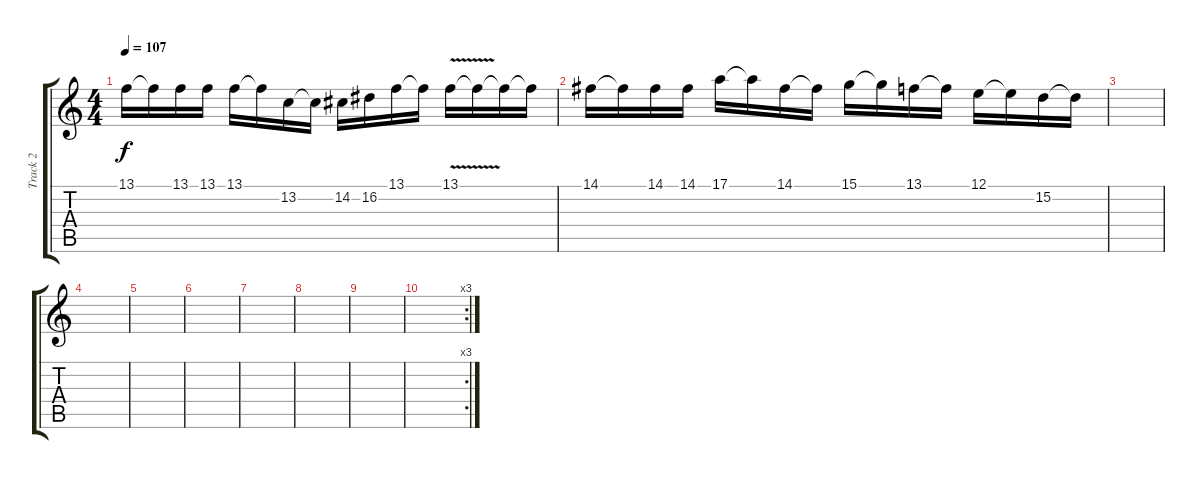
\track ("Track 2" "Track 2") {instrument lead5charang}
\staff {score tabs}
\tuning (E4 B3 G3 D3 A2 E2) {hide}
\ts (4 4)
\tempo 107
\clef g2
\ks c
13.1.16{dy f} 13.1{t}.16 13.1.16 13.1.16 13.1.16 13.1{t}.16 13.2.16 13.2{t}.16 14.2.16 16.2.16 13.1.16 13.1{t}.16 13.1{v}.16 13.1{t}.16 13.1{t}.16 13.1{t}.16 |
14.1.16 14.1{t}.16 14.1.16 14.1.16 17.1.16 17.1{t}.16 14.1.16 14.1{t}.16 15.1.16 15.1{t}.16 13.1.16 13.1{t}.16 12.1.16 12.1{t}.16 15.2.16 15.2{t}.16 |
|
|
|
|
|
|
|
\rc 3
